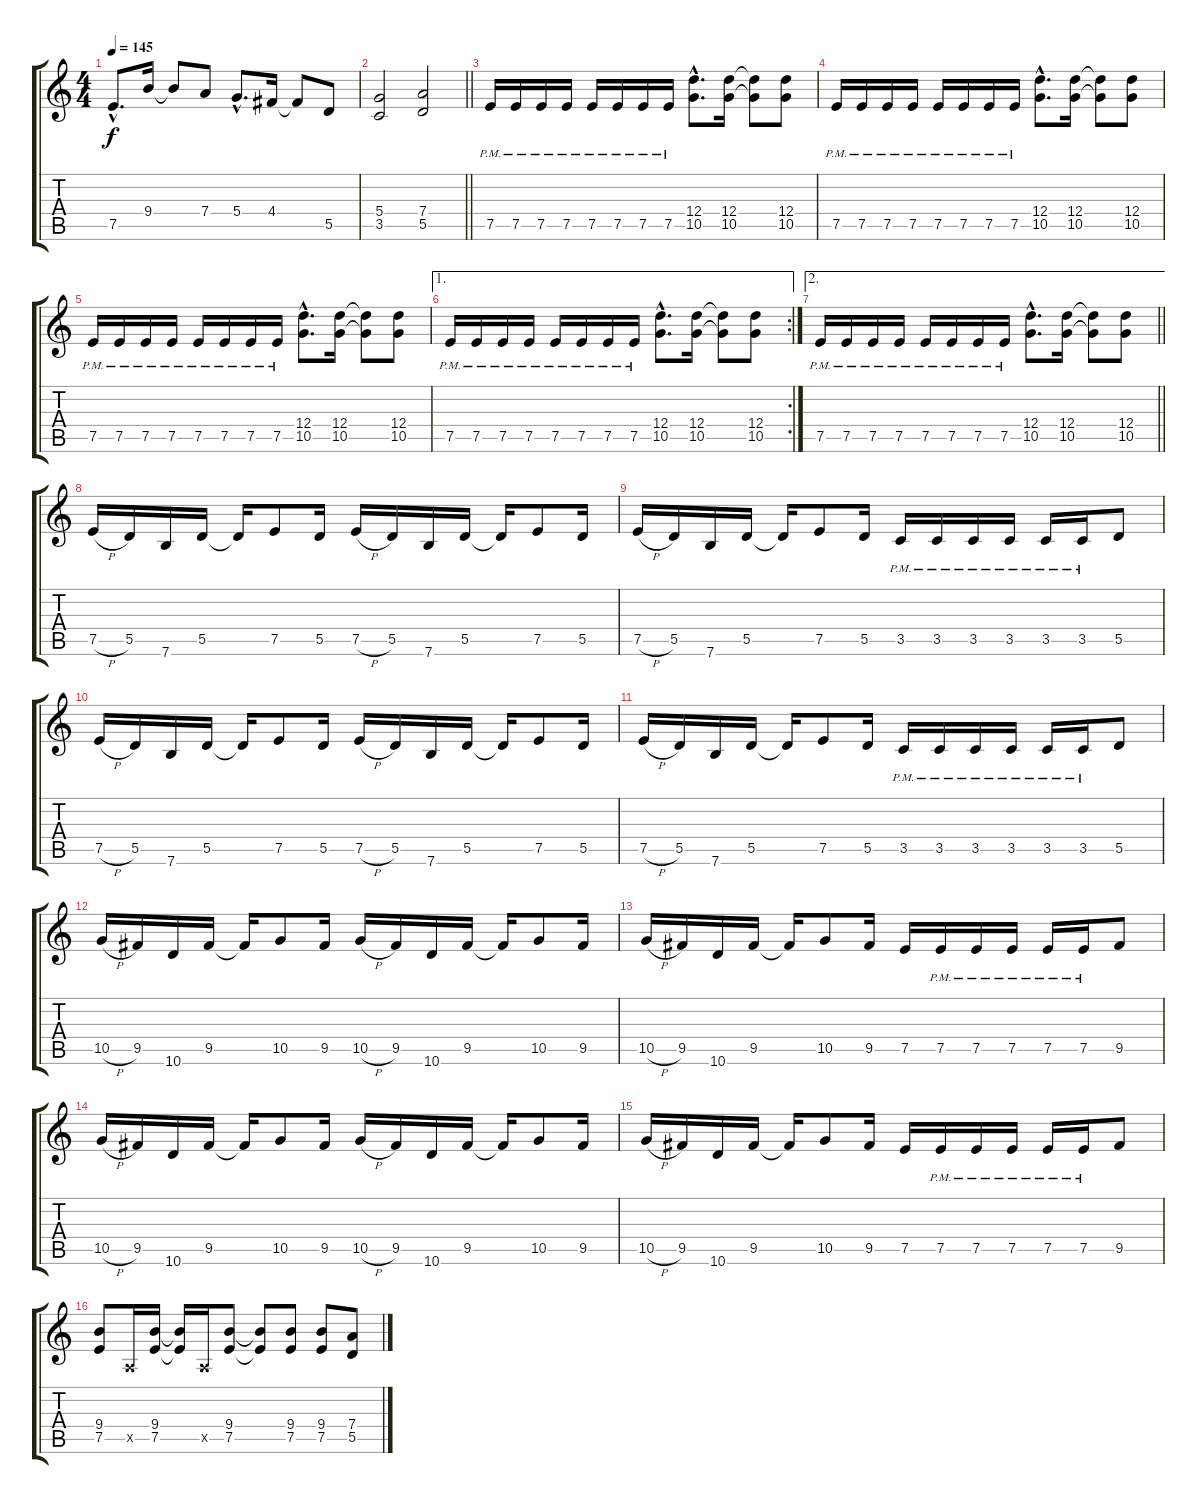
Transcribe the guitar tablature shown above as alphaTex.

\track "" {instrument distortionguitar}
\staff {score tabs}
\tuning (E4 B3 G3 D3 A2 E2) {hide}
\ts (4 4)
\tempo 145
\clef g2
\ks c
7.5{hac}.8{d dy f} 9.4.16 9.4{t}.8 7.4.8 5.4{hac}.8{d} 4.4.16 4.4{t}.8 5.5.8 |
\barLineRight lightlight
(5.4 3.5).2 (7.4 5.5).2 |
7.5{pm}.16 7.5{pm}.16 7.5{pm}.16 7.5{pm}.16 7.5{pm}.16 7.5{pm}.16 7.5{pm}.16 7.5{pm}.16 (12.4{hac} 10.5{hac}).8{d} (12.4 10.5).16 (12.4{t} 10.5{t}).8 (12.4 10.5).8 |
7.5{pm}.16 7.5{pm}.16 7.5{pm}.16 7.5{pm}.16 7.5{pm}.16 7.5{pm}.16 7.5{pm}.16 7.5{pm}.16 (12.4{hac} 10.5{hac}).8{d} (12.4 10.5).16 (12.4{t} 10.5{t}).8 (12.4 10.5).8 |
7.5{pm}.16 7.5{pm}.16 7.5{pm}.16 7.5{pm}.16 7.5{pm}.16 7.5{pm}.16 7.5{pm}.16 7.5{pm}.16 (12.4{hac} 10.5{hac}).8{d} (12.4 10.5).16 (12.4{t} 10.5{t}).8 (12.4 10.5).8 |
\ae 1
\rc 2
7.5{pm}.16 7.5{pm}.16 7.5{pm}.16 7.5{pm}.16 7.5{pm}.16 7.5{pm}.16 7.5{pm}.16 7.5{pm}.16 (12.4{hac} 10.5{hac}).8{d} (12.4 10.5).16 (12.4{t} 10.5{t}).8 (12.4 10.5).8 |
\ae 2
\barLineRight lightlight
7.5{pm}.16 7.5{pm}.16 7.5{pm}.16 7.5{pm}.16 7.5{pm}.16 7.5{pm}.16 7.5{pm}.16 7.5{pm}.16 (12.4{hac} 10.5{hac}).8{d} (12.4 10.5).16 (12.4{t} 10.5{t}).8 (12.4 10.5).8 |
7.5{h}.16 5.5.16 7.6.16 5.5.16 5.5{t}.16 7.5.8 5.5.16 7.5{h}.16 5.5.16 7.6.16 5.5.16 5.5{t}.16 7.5.8 5.5.16 |
7.5{h}.16 5.5.16 7.6.16 5.5.16 5.5{t}.16 7.5.8 5.5.16 3.5{pm}.16 3.5{pm}.16 3.5{pm}.16 3.5{pm}.16 3.5{pm}.16 3.5{pm}.16 5.5.8 |
7.5{h}.16 5.5.16 7.6.16 5.5.16 5.5{t}.16 7.5.8 5.5.16 7.5{h}.16 5.5.16 7.6.16 5.5.16 5.5{t}.16 7.5.8 5.5.16 |
7.5{h}.16 5.5.16 7.6.16 5.5.16 5.5{t}.16 7.5.8 5.5.16 3.5{pm}.16 3.5{pm}.16 3.5{pm}.16 3.5{pm}.16 3.5{pm}.16 3.5{pm}.16 5.5.8 |
10.5{h}.16 9.5.16 10.6.16 9.5.16 9.5{t}.16 10.5.8 9.5.16 10.5{h}.16 9.5.16 10.6.16 9.5.16 9.5{t}.16 10.5.8 9.5.16 |
10.5{h}.16 9.5.16 10.6.16 9.5.16 9.5{t}.16 10.5.8 9.5.16 7.5.16 7.5{pm}.16 7.5{pm}.16 7.5{pm}.16 7.5{pm}.16 7.5{pm}.16 9.5.8 |
10.5{h}.16 9.5.16 10.6.16 9.5.16 9.5{t}.16 10.5.8 9.5.16 10.5{h}.16 9.5.16 10.6.16 9.5.16 9.5{t}.16 10.5.8 9.5.16 |
10.5{h}.16 9.5.16 10.6.16 9.5.16 9.5{t}.16 10.5.8 9.5.16 7.5.16 7.5{pm}.16 7.5{pm}.16 7.5{pm}.16 7.5{pm}.16 7.5{pm}.16 9.5.8 |
(9.4 7.5).8 0.5{x}.16 (9.4 7.5).16 (9.4{t} 7.5{t}).16 0.5{x}.16 (9.4 7.5).8 (9.4{t} 7.5{t}).8 (9.4 7.5).8 (9.4 7.5).8 (7.4 5.5).8
